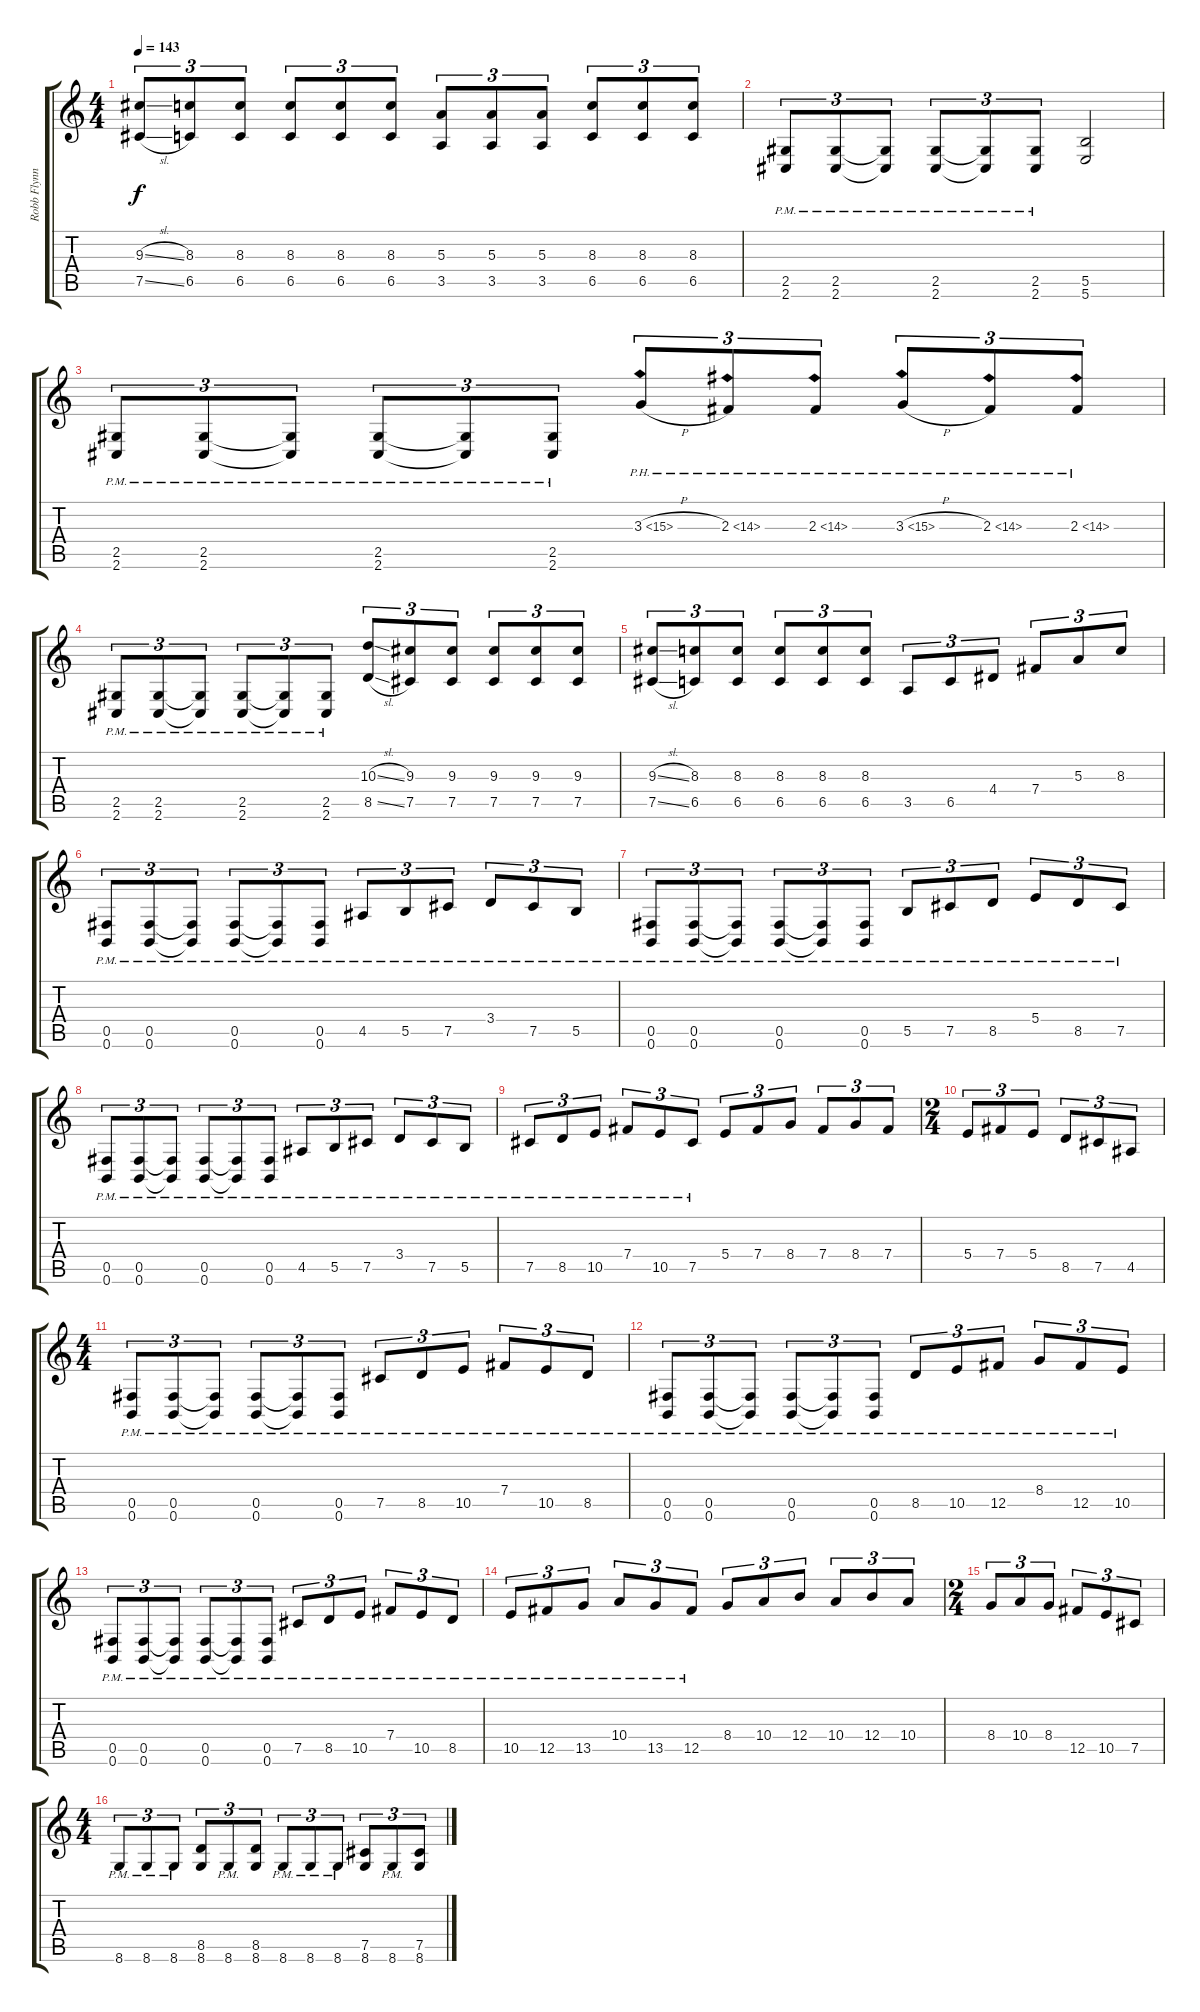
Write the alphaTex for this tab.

\track ("Robb Flynn" "Robb Flynn") {instrument distortionguitar}
\staff {score tabs}
\tuning (Db4 Ab3 E3 B2 Gb2 B1) {hide}
\ts (4 4)
\tempo 143
\clef g2
\ks c
(9.3{sl} 7.5{sl}).8{tu (3 2) dy f} (8.3 6.5).8{tu (3 2)} (8.3 6.5).8{tu (3 2)} (8.3 6.5).8{tu (3 2)} (8.3 6.5).8{tu (3 2)} (8.3 6.5).8{tu (3 2)} (5.3 3.5).8{tu (3 2)} (5.3 3.5).8{tu (3 2)} (5.3 3.5).8{tu (3 2)} (8.3 6.5).8{tu (3 2)} (8.3 6.5).8{tu (3 2)} (8.3 6.5).8{tu (3 2)} |
(2.5{pm} 2.6{pm}).8{tu (3 2)} (2.5{pm} 2.6{pm}).8{tu (3 2)} (2.5{pm t} 2.6{pm t}).8{tu (3 2)} (2.5{pm} 2.6{pm}).8{tu (3 2)} (2.5{pm t} 2.6{pm t}).8{tu (3 2)} (2.5{pm} 2.6{pm}).8{tu (3 2)} (5.5 5.6).2 |
(2.5{pm} 2.6{pm}).8{tu (3 2)} (2.5{pm} 2.6{pm}).8{tu (3 2)} (2.5{pm t} 2.6{pm t}).8{tu (3 2)} (2.5{pm} 2.6{pm}).8{tu (3 2)} (2.5{pm t} 2.6{pm t}).8{tu (3 2)} (2.5{pm} 2.6{pm}).8{tu (3 2)} 3.3{ph 12 h}.8{tu (3 2)} 2.3{ph 12}.8{tu (3 2)} 2.3{ph 12}.8{tu (3 2)} 3.3{ph 12 h}.8{tu (3 2)} 2.3{ph 12}.8{tu (3 2)} 2.3{ph 12}.8{tu (3 2)} |
(2.5{pm} 2.6{pm}).8{tu (3 2)} (2.5{pm} 2.6{pm}).8{tu (3 2)} (2.5{pm t} 2.6{pm t}).8{tu (3 2)} (2.5{pm} 2.6{pm}).8{tu (3 2)} (2.5{pm t} 2.6{pm t}).8{tu (3 2)} (2.5{pm} 2.6{pm}).8{tu (3 2)} (10.3{sl} 8.5{sl}).8{tu (3 2)} (9.3 7.5).8{tu (3 2)} (9.3 7.5).8{tu (3 2)} (9.3 7.5).8{tu (3 2)} (9.3 7.5).8{tu (3 2)} (9.3 7.5).8{tu (3 2)} |
(9.3{sl} 7.5{sl}).8{tu (3 2)} (8.3 6.5).8{tu (3 2)} (8.3 6.5).8{tu (3 2)} (8.3 6.5).8{tu (3 2)} (8.3 6.5).8{tu (3 2)} (8.3 6.5).8{tu (3 2)} 3.5.8{tu (3 2)} 6.5.8{tu (3 2)} 4.4.8{tu (3 2)} 7.4.8{tu (3 2)} 5.3.8{tu (3 2)} 8.3.8{tu (3 2)} |
(0.5{pm} 0.6{pm}).8{tu (3 2)} (0.5{pm} 0.6{pm}).8{tu (3 2)} (0.5{pm t} 0.6{pm t}).8{tu (3 2)} (0.5{pm} 0.6{pm}).8{tu (3 2)} (0.5{pm t} 0.6{pm t}).8{tu (3 2)} (0.5{pm} 0.6{pm}).8{tu (3 2)} 4.5{pm}.8{tu (3 2)} 5.5{pm}.8{tu (3 2)} 7.5{pm}.8{tu (3 2)} 3.4{pm}.8{tu (3 2)} 7.5{pm}.8{tu (3 2)} 5.5{pm}.8{tu (3 2)} |
(0.5{pm} 0.6{pm}).8{tu (3 2)} (0.5{pm} 0.6{pm}).8{tu (3 2)} (0.5{pm t} 0.6{pm t}).8{tu (3 2)} (0.5{pm} 0.6{pm}).8{tu (3 2)} (0.5{pm t} 0.6{pm t}).8{tu (3 2)} (0.5{pm} 0.6{pm}).8{tu (3 2)} 5.5{pm}.8{tu (3 2)} 7.5{pm}.8{tu (3 2)} 8.5{pm}.8{tu (3 2)} 5.4{pm}.8{tu (3 2)} 8.5{pm}.8{tu (3 2)} 7.5{pm}.8{tu (3 2)} |
(0.5{pm} 0.6{pm}).8{tu (3 2)} (0.5{pm} 0.6{pm}).8{tu (3 2)} (0.5{pm t} 0.6{pm t}).8{tu (3 2)} (0.5{pm} 0.6{pm}).8{tu (3 2)} (0.5{pm t} 0.6{pm t}).8{tu (3 2)} (0.5{pm} 0.6{pm}).8{tu (3 2)} 4.5{pm}.8{tu (3 2)} 5.5{pm}.8{tu (3 2)} 7.5{pm}.8{tu (3 2)} 3.4{pm}.8{tu (3 2)} 7.5{pm}.8{tu (3 2)} 5.5{pm}.8{tu (3 2)} |
7.5{pm}.8{tu (3 2)} 8.5{pm}.8{tu (3 2)} 10.5{pm}.8{tu (3 2)} 7.4{pm}.8{tu (3 2)} 10.5{pm}.8{tu (3 2)} 7.5{pm}.8{tu (3 2)} 5.4.8{tu (3 2)} 7.4.8{tu (3 2)} 8.4.8{tu (3 2)} 7.4.8{tu (3 2)} 8.4.8{tu (3 2)} 7.4.8{tu (3 2)} |
\ts (2 4)
5.4.8{tu (3 2)} 7.4.8{tu (3 2)} 5.4.8{tu (3 2)} 8.5.8{tu (3 2)} 7.5.8{tu (3 2)} 4.5.8{tu (3 2)} |
\ts (4 4)
(0.5{pm} 0.6{pm}).8{tu (3 2)} (0.5{pm} 0.6{pm}).8{tu (3 2)} (0.5{pm t} 0.6{pm t}).8{tu (3 2)} (0.5{pm} 0.6{pm}).8{tu (3 2)} (0.5{pm t} 0.6{pm t}).8{tu (3 2)} (0.5{pm} 0.6{pm}).8{tu (3 2)} 7.5{pm}.8{tu (3 2)} 8.5{pm}.8{tu (3 2)} 10.5{pm}.8{tu (3 2)} 7.4{pm}.8{tu (3 2)} 10.5{pm}.8{tu (3 2)} 8.5{pm}.8{tu (3 2)} |
(0.5{pm} 0.6{pm}).8{tu (3 2)} (0.5{pm} 0.6{pm}).8{tu (3 2)} (0.5{pm t} 0.6{pm t}).8{tu (3 2)} (0.5{pm} 0.6{pm}).8{tu (3 2)} (0.5{pm t} 0.6{pm t}).8{tu (3 2)} (0.5{pm} 0.6{pm}).8{tu (3 2)} 8.5{pm}.8{tu (3 2)} 10.5{pm}.8{tu (3 2)} 12.5{pm}.8{tu (3 2)} 8.4{pm}.8{tu (3 2)} 12.5{pm}.8{tu (3 2)} 10.5{pm}.8{tu (3 2)} |
(0.5{pm} 0.6{pm}).8{tu (3 2)} (0.5{pm} 0.6{pm}).8{tu (3 2)} (0.5{pm t} 0.6{pm t}).8{tu (3 2)} (0.5{pm} 0.6{pm}).8{tu (3 2)} (0.5{pm t} 0.6{pm t}).8{tu (3 2)} (0.5{pm} 0.6{pm}).8{tu (3 2)} 7.5{pm}.8{tu (3 2)} 8.5{pm}.8{tu (3 2)} 10.5{pm}.8{tu (3 2)} 7.4{pm}.8{tu (3 2)} 10.5{pm}.8{tu (3 2)} 8.5{pm}.8{tu (3 2)} |
10.5{pm}.8{tu (3 2)} 12.5{pm}.8{tu (3 2)} 13.5{pm}.8{tu (3 2)} 10.4{pm}.8{tu (3 2)} 13.5{pm}.8{tu (3 2)} 12.5{pm}.8{tu (3 2)} 8.4.8{tu (3 2)} 10.4.8{tu (3 2)} 12.4.8{tu (3 2)} 10.4.8{tu (3 2)} 12.4.8{tu (3 2)} 10.4.8{tu (3 2)} |
\ts (2 4)
8.4.8{tu (3 2)} 10.4.8{tu (3 2)} 8.4.8{tu (3 2)} 12.5.8{tu (3 2)} 10.5.8{tu (3 2)} 7.5.8{tu (3 2)} |
\ts (4 4)
8.6{pm}.8{tu (3 2)} 8.6{pm}.8{tu (3 2)} 8.6{pm}.8{tu (3 2)} (8.5 8.6).8{tu (3 2)} 8.6{pm}.8{tu (3 2)} (8.5 8.6).8{tu (3 2)} 8.6{pm}.8{tu (3 2)} 8.6{pm}.8{tu (3 2)} 8.6{pm}.8{tu (3 2)} (7.5 8.6).8{tu (3 2)} 8.6{pm}.8{tu (3 2)} (7.5 8.6).8{tu (3 2)}
